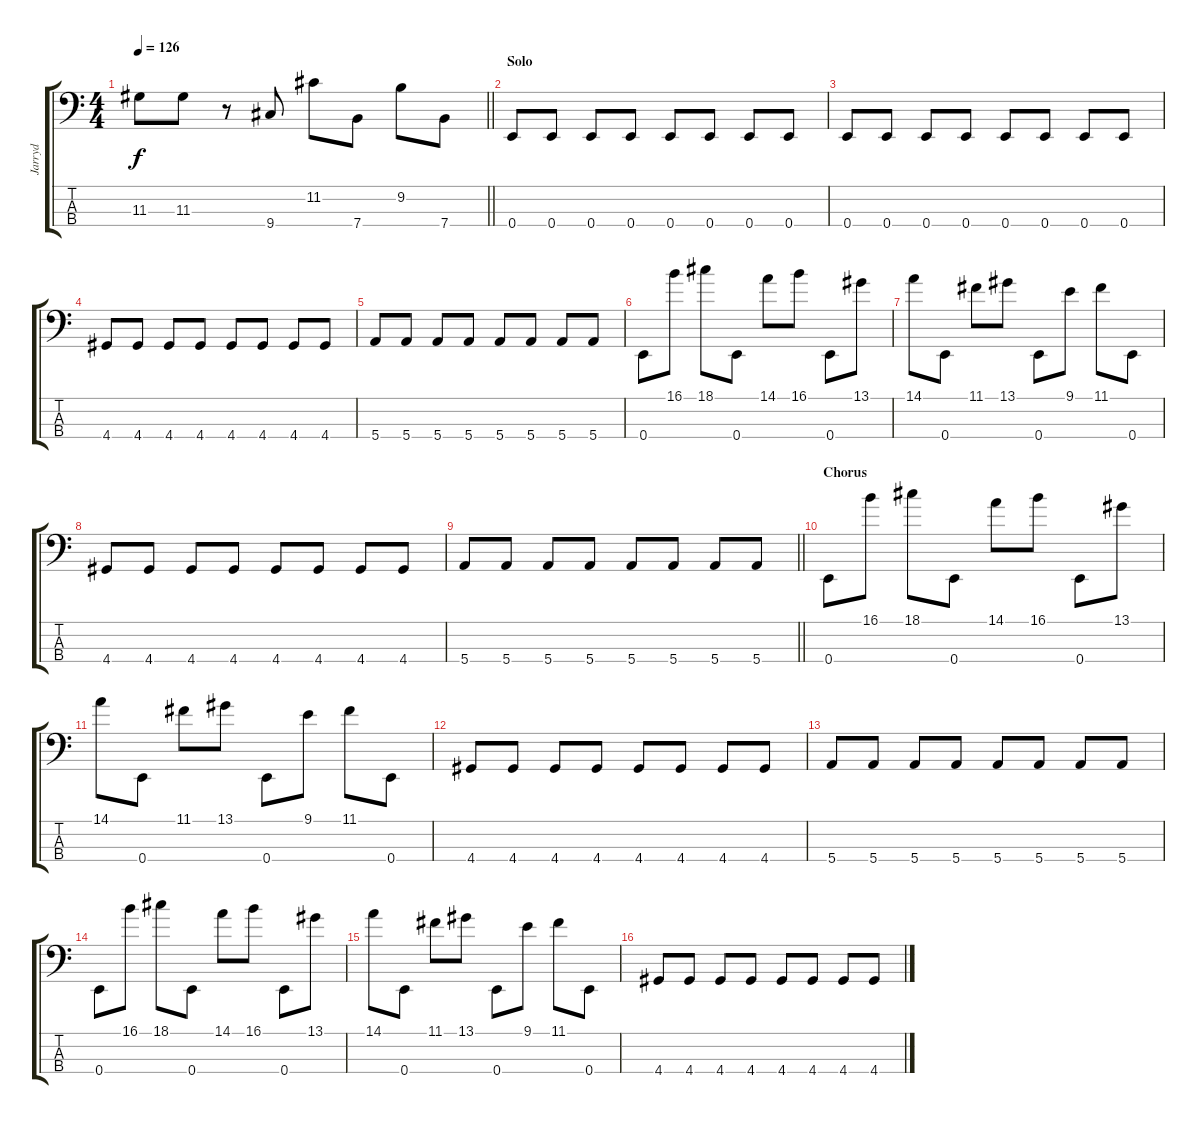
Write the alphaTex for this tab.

\track ("Jarryd" "Jarryd") {instrument electricbassfinger}
\staff {score tabs}
\tuning (G2 D2 A1 E1) {hide}
\ts (4 4)
\tempo 126
\clef f4
\barLineRight lightlight
\ks c
11.3.8{dy f} 11.3.8 r.8 9.4.8 11.2.8 7.4.8 9.2.8 7.4.8 |
\section ("" "Solo")
0.4.8 0.4.8 0.4.8 0.4.8 0.4.8 0.4.8 0.4.8 0.4.8 |
0.4.8 0.4.8 0.4.8 0.4.8 0.4.8 0.4.8 0.4.8 0.4.8 |
4.4.8 4.4.8 4.4.8 4.4.8 4.4.8 4.4.8 4.4.8 4.4.8 |
5.4.8 5.4.8 5.4.8 5.4.8 5.4.8 5.4.8 5.4.8 5.4.8 |
0.4.8 16.1.8 18.1.8 0.4.8 14.1.8 16.1.8 0.4.8 13.1.8 |
14.1.8 0.4.8 11.1.8 13.1.8 0.4.8 9.1.8 11.1.8 0.4.8 |
4.4.8 4.4.8 4.4.8 4.4.8 4.4.8 4.4.8 4.4.8 4.4.8 |
\barLineRight lightlight
5.4.8 5.4.8 5.4.8 5.4.8 5.4.8 5.4.8 5.4.8 5.4.8 |
\section ("" "Chorus")
0.4.8 16.1.8 18.1.8 0.4.8 14.1.8 16.1.8 0.4.8 13.1.8 |
14.1.8 0.4.8 11.1.8 13.1.8 0.4.8 9.1.8 11.1.8 0.4.8 |
4.4.8 4.4.8 4.4.8 4.4.8 4.4.8 4.4.8 4.4.8 4.4.8 |
5.4.8 5.4.8 5.4.8 5.4.8 5.4.8 5.4.8 5.4.8 5.4.8 |
0.4.8 16.1.8 18.1.8 0.4.8 14.1.8 16.1.8 0.4.8 13.1.8 |
14.1.8 0.4.8 11.1.8 13.1.8 0.4.8 9.1.8 11.1.8 0.4.8 |
4.4.8 4.4.8 4.4.8 4.4.8 4.4.8 4.4.8 4.4.8 4.4.8
